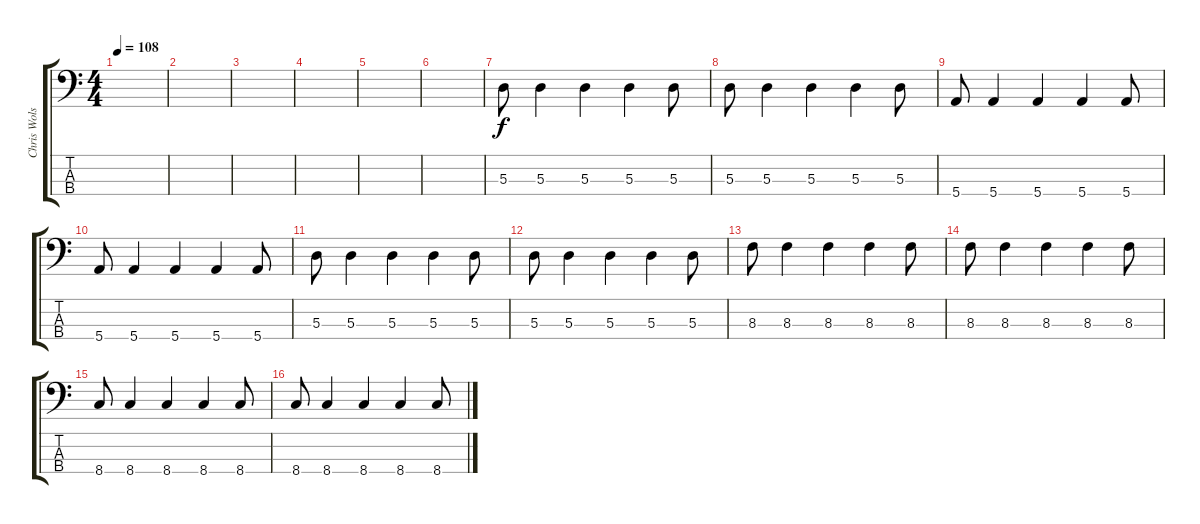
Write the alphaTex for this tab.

\track ("Chris Wolstenholme" "Chris Wols") {instrument electricbassfinger}
\staff {score tabs}
\tuning (G2 D2 A1 E1) {hide}
\ts (4 4)
\tempo 108
\clef f4
\ks c
|
|
|
|
|
|
5.3.8 5.3.4 5.3.4 5.3.4 5.3.8 |
5.3.8 5.3.4 5.3.4 5.3.4 5.3.8 |
5.4.8 5.4.4 5.4.4 5.4.4 5.4.8 |
5.4.8 5.4.4 5.4.4 5.4.4 5.4.8 |
5.3.8 5.3.4 5.3.4 5.3.4 5.3.8 |
5.3.8 5.3.4 5.3.4 5.3.4 5.3.8 |
8.3.8 8.3.4 8.3.4 8.3.4 8.3.8 |
8.3.8 8.3.4 8.3.4 8.3.4 8.3.8 |
8.4.8 8.4.4 8.4.4 8.4.4 8.4.8 |
8.4.8 8.4.4 8.4.4 8.4.4 8.4.8
